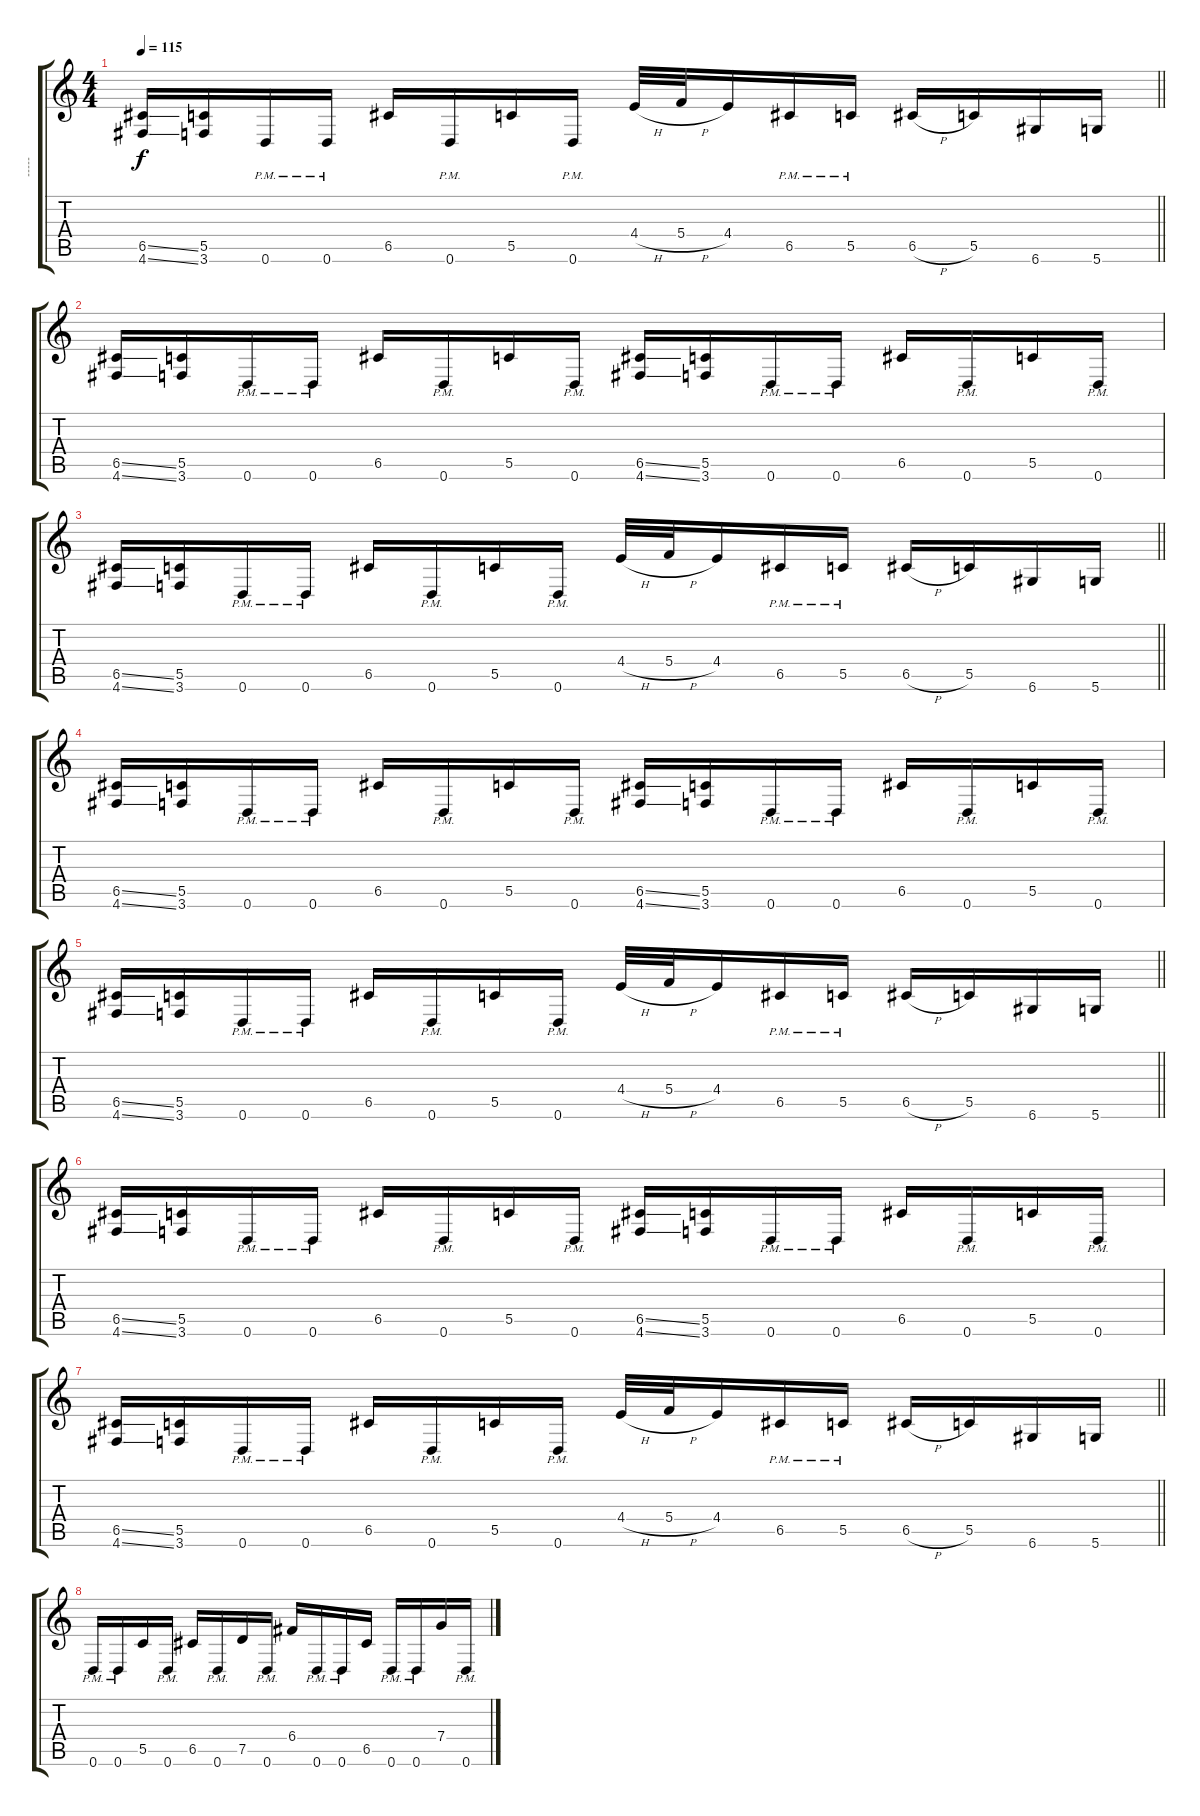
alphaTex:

\track ("-----" "-----") {instrument distortionguitar}
\staff {score tabs}
\tuning (D4 A3 F3 C3 G2 D2) {hide}
\ts (4 4)
\tempo 115
\clef g2
\barLineRight lightlight
\ks c
(6.5{ss} 4.6{ss}).16{dy f} (5.5 3.6).16 0.6{pm}.16 0.6{pm}.16 6.5.16 0.6{pm}.16 5.5.16 0.6{pm}.16 4.4{h}.32 5.4{h}.32 4.4.16 6.5{pm}.16 5.5{pm}.16 6.5{h}.16 5.5.16 6.6.16 5.6.16 |
(6.5{ss} 4.6{ss}).16 (5.5 3.6).16 0.6{pm}.16 0.6{pm}.16 6.5.16 0.6{pm}.16 5.5.16 0.6{pm}.16 (6.5{ss} 4.6{ss}).16 (5.5 3.6).16 0.6{pm}.16 0.6{pm}.16 6.5.16 0.6{pm}.16 5.5.16 0.6{pm}.16 |
\barLineRight lightlight
(6.5{ss} 4.6{ss}).16 (5.5 3.6).16 0.6{pm}.16 0.6{pm}.16 6.5.16 0.6{pm}.16 5.5.16 0.6{pm}.16 4.4{h}.32 5.4{h}.32 4.4.16 6.5{pm}.16 5.5{pm}.16 6.5{h}.16 5.5.16 6.6.16 5.6.16 |
(6.5{ss} 4.6{ss}).16 (5.5 3.6).16 0.6{pm}.16 0.6{pm}.16 6.5.16 0.6{pm}.16 5.5.16 0.6{pm}.16 (6.5{ss} 4.6{ss}).16 (5.5 3.6).16 0.6{pm}.16 0.6{pm}.16 6.5.16 0.6{pm}.16 5.5.16 0.6{pm}.16 |
\barLineRight lightlight
(6.5{ss} 4.6{ss}).16 (5.5 3.6).16 0.6{pm}.16 0.6{pm}.16 6.5.16 0.6{pm}.16 5.5.16 0.6{pm}.16 4.4{h}.32 5.4{h}.32 4.4.16 6.5{pm}.16 5.5{pm}.16 6.5{h}.16 5.5.16 6.6.16 5.6.16 |
(6.5{ss} 4.6{ss}).16 (5.5 3.6).16 0.6{pm}.16 0.6{pm}.16 6.5.16 0.6{pm}.16 5.5.16 0.6{pm}.16 (6.5{ss} 4.6{ss}).16 (5.5 3.6).16 0.6{pm}.16 0.6{pm}.16 6.5.16 0.6{pm}.16 5.5.16 0.6{pm}.16 |
\barLineRight lightlight
(6.5{ss} 4.6{ss}).16 (5.5 3.6).16 0.6{pm}.16 0.6{pm}.16 6.5.16 0.6{pm}.16 5.5.16 0.6{pm}.16 4.4{h}.32 5.4{h}.32 4.4.16 6.5{pm}.16 5.5{pm}.16 6.5{h}.16 5.5.16 6.6.16 5.6.16 |
\section ("" "")
0.6{pm}.16 0.6{pm}.16 5.5.16 0.6{pm}.16 6.5.16 0.6{pm}.16 7.5.16 0.6{pm}.16 6.4.16 0.6{pm}.16 0.6{pm}.16 6.5.16 0.6{pm}.16 0.6{pm}.16 7.4.16 0.6{pm}.16
